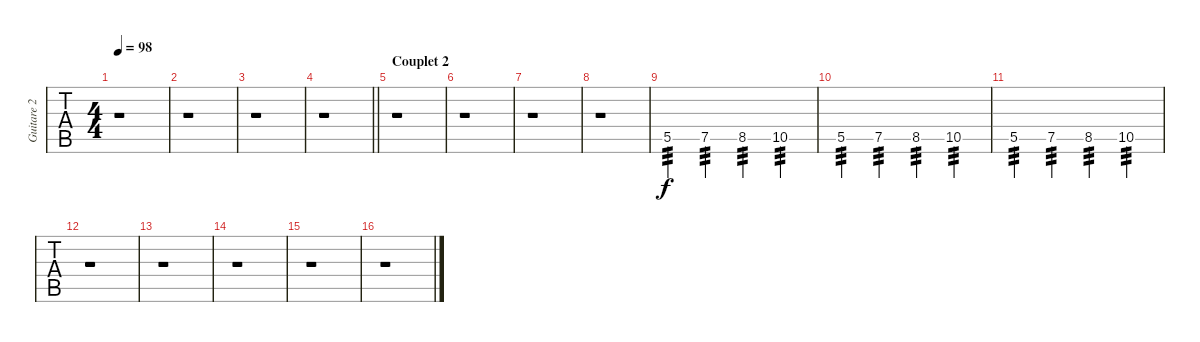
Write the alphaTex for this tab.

\track ("Guitare 2" "Guitare 2") {instrument electricguitarjazz}
\staff {tabs}
\tuning (E4 B3 G3 D3 A2 E2) {hide}
\ts (4 4)
\tempo 98
\clef g2
\ks c
r.1{dy f} |
r.1 |
r.1 |
\barLineRight lightlight
r.1 |
\section ("" "Couplet 2")
r.1 |
r.1 |
r.1 |
r.1 |
5.5.4{tp 3} 7.5.4{tp 3} 8.5.4{tp 3} 10.5.4{tp 3} |
5.5.4{tp 3} 7.5.4{tp 3} 8.5.4{tp 3} 10.5.4{tp 3} |
5.5.4{tp 3} 7.5.4{tp 3} 8.5.4{tp 3} 10.5.4{tp 3} |
r.1 |
r.1 |
r.1 |
r.1 |
r.1
